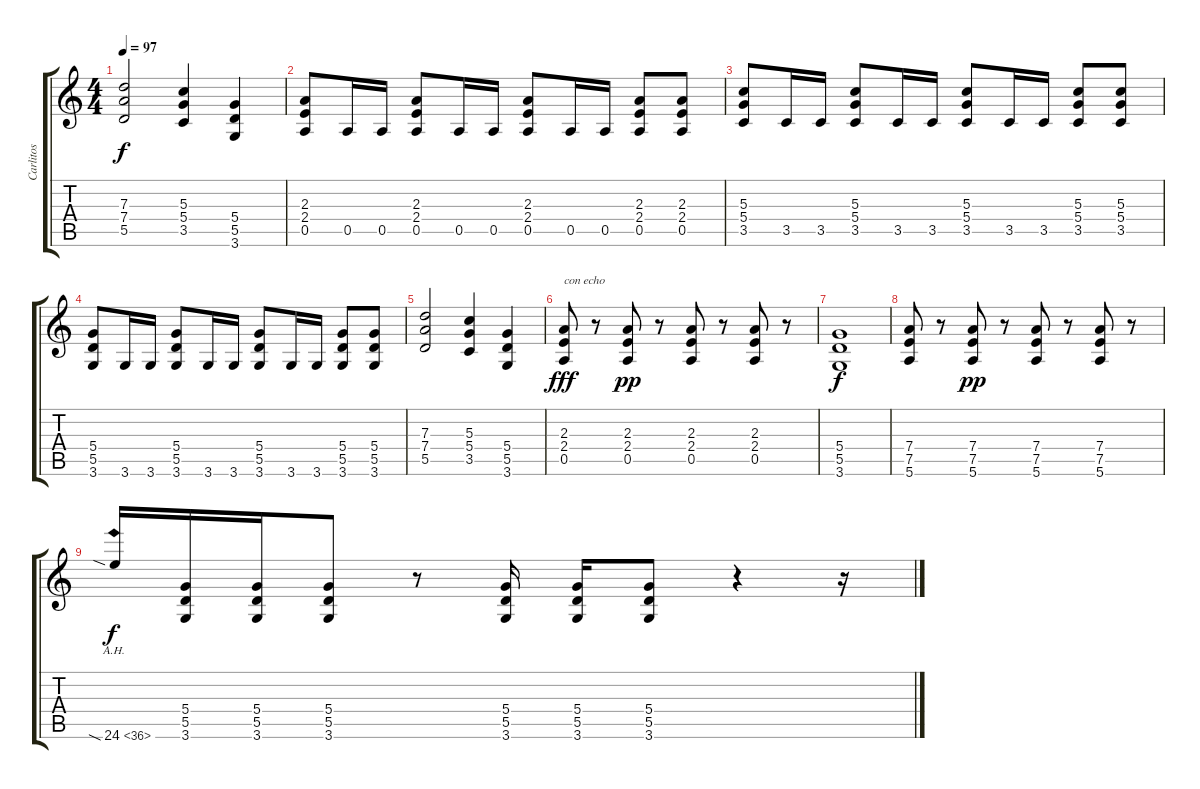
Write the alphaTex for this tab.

\track ("Carlitos" "Carlitos") {instrument distortionguitar}
\staff {score tabs}
\tuning (E4 B3 G3 D3 A2 E2) {hide}
\ts (4 4)
\tempo 97
\clef g2
\ks c
(7.3 7.4 5.5).2{dy f} (5.3 5.4 3.5).4 (5.4 5.5 3.6).4 |
(2.3 2.4 0.5).8 0.5.16 0.5.16 (2.3 2.4 0.5).8 0.5.16 0.5.16 (2.3 2.4 0.5).8 0.5.16 0.5.16 (2.3 2.4 0.5).8 (2.3 2.4 0.5).8 |
(5.3 5.4 3.5).8 3.5.16 3.5.16 (5.3 5.4 3.5).8 3.5.16 3.5.16 (5.3 5.4 3.5).8 3.5.16 3.5.16 (5.3 5.4 3.5).8 (5.3 5.4 3.5).8 |
(5.4 5.5 3.6).8 3.6.16 3.6.16 (5.4 5.5 3.6).8 3.6.16 3.6.16 (5.4 5.5 3.6).8 3.6.16 3.6.16 (5.4 5.5 3.6).8 (5.4 5.5 3.6).8 |
(7.3 7.4 5.5).2 (5.3 5.4 3.5).4 (5.4 5.5 3.6).4 |
(2.3 2.4 0.5).8{txt "con echo" dy fff} r.8 (2.3 2.4 0.5).8{dy pp} r.8 (2.3 2.4 0.5).8 r.8 (2.3 2.4 0.5).8 r.8 |
(5.4 5.5 3.6).1{dy f} |
(7.4 7.5 5.6).8 r.8 (7.4 7.5 5.6).8{dy pp} r.8 (7.4 7.5 5.6).8 r.8 (7.4 7.5 5.6).8 r.8 |
24.6{ah 12 sia}.16{dy f} (5.4 5.5 3.6).16 (5.4 5.5 3.6).16 (5.4 5.5 3.6).8 r.8 (5.4 5.5 3.6).16 (5.4 5.5 3.6).16 (5.4 5.5 3.6).8 r.4 r.16
